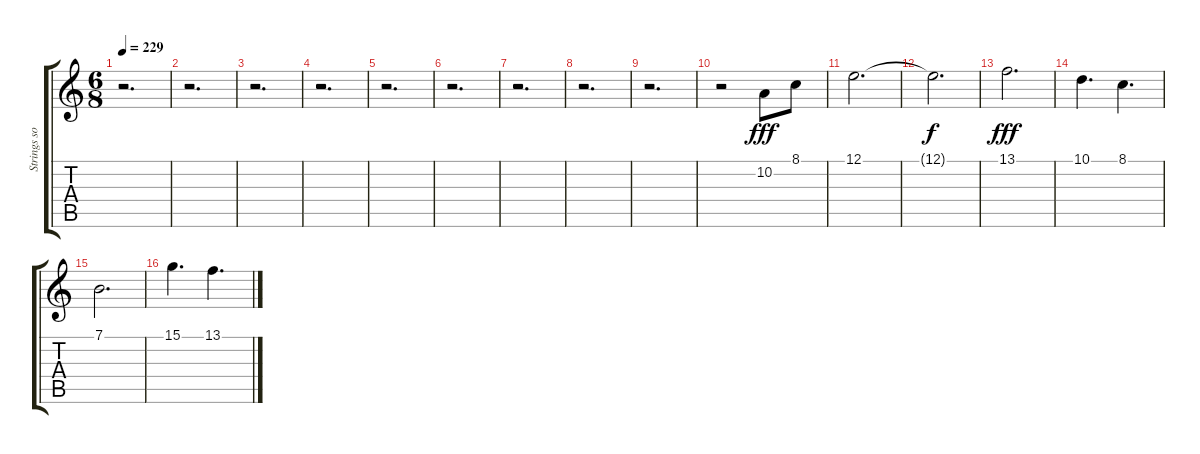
\track ("Strings solo" "Strings so") {instrument stringensemble1}
\staff {score tabs}
\tuning (E4 B3 G3 D3 A2 E2) {hide}
\ts (6 8)
\tempo 229
\clef g2
\ks c
r.2{d dy fff} |
r.2{d} |
r.2{d} |
r.2{d} |
r.2{d} |
r.2{d} |
r.2{d} |
r.2{d} |
r.2{d} |
r.2 10.2.8 8.1.8 |
12.1.2{d} |
12.1{t}.2{d dy f} |
13.1.2{d dy fff} |
10.1.4{d} 8.1.4{d} |
7.1.2{d} |
15.1.4{d} 13.1.4{d}
